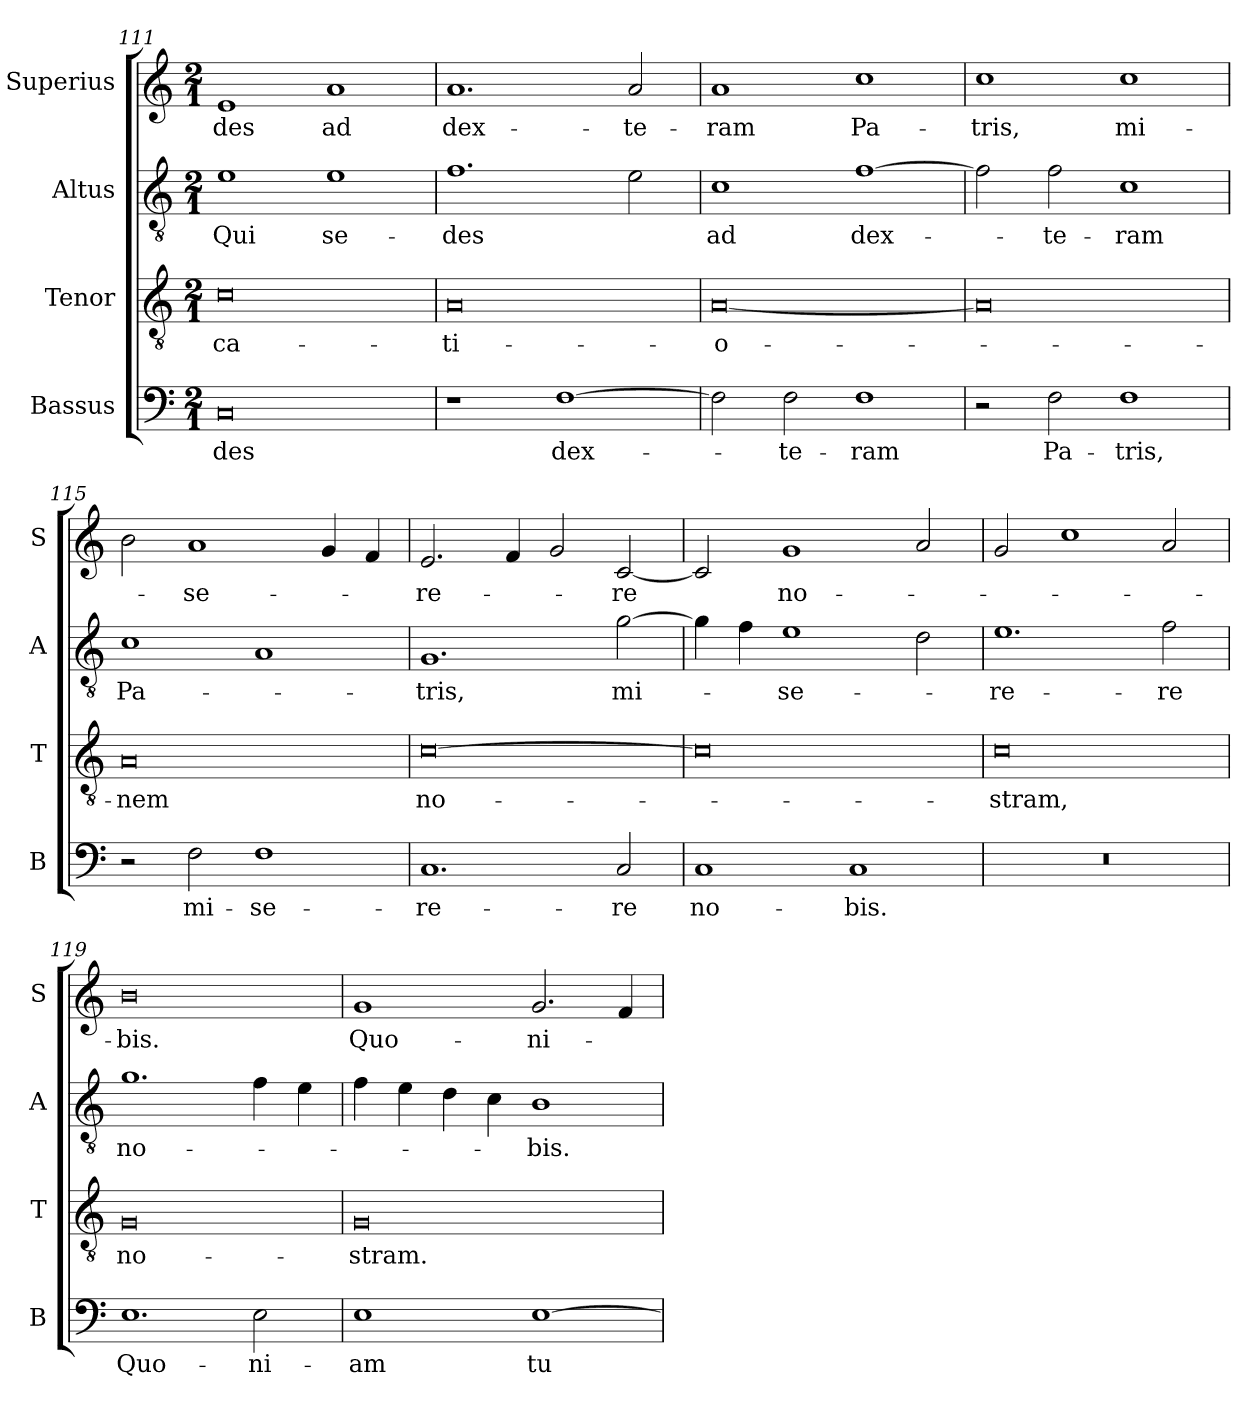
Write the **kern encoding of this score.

**kern	**text	**kern	**text	**kern	**text	**kern	**text
*part4	*part4	*part3	*part3	*part2	*part2	*part1	*part1
*staff4	*staff4	*staff3	*staff3	*staff2	*staff2	*staff1	*staff1
*I"Bassus	*	*I"Tenor	*	*I"Altus	*	*I"Superius	*
*I'B	*	*I'T	*	*I'A	*	*I'S	*
*clefF4	*	*clefGv2	*	*clefGv2	*	*clefG2	*
*k[]	*	*k[]	*	*k[]	*	*k[]	*
*M2/1	*	*M2/1	*	*M2/1	*	*M2/1	*
=111	=111	=111	=111	=111	=111	=111	=111
!	!LO:LY:i	!	!	!	!LO:LY:i	!	!
0C	-des	0c	-ca-	1e	Qui	1e	-des
!	!	!	!	!	!LO:LY:i	!	!
.	.	.	.	1e	se-	1a	ad
=112	=112	=112	=112	=112	=112	=112	=112
!	!	!	!	!	!LO:LY:i	!	!
1r	.	0A	-ti-	1.f	-des	1.a	dex-
!	!LO:LY:i	!	!	!	!	!	!
[1F	dex-	.	.	.	.	.	.
.	.	.	.	2e	.	2a	-te-
=113	=113	=113	=113	=113	=113	=113	=113
!	!	!	!	!	!LO:LY:i	!	!
2F]	.	[0A	-o-	1c	ad	1a	-ram
!	!LO:LY:i	!	!	!	!	!	!
2F	-te-	.	.	.	.	.	.
!	!LO:LY:i	!	!	!	!LO:LY:i	!	!
1F	-ram	.	.	[1f	dex-	1cc	Pa-
=114	=114	=114	=114	=114	=114	=114	=114
2r	.	0A]	.	2f]	.	1cc	-tris,
!	!LO:LY:i	!	!	!	!LO:LY:i	!	!
2F	Pa-	.	.	2f	-te-	.	.
!	!LO:LY:i	!	!	!	!LO:LY:i	!	!
1F	-tris,	.	.	1c	-ram	1cc	mi-
=115	=115	=115	=115	=115	=115	=115	=115
!	!	!	!	!	!LO:LY:i	!	!
2r	.	0A	-nem	1c	Pa-	2b	.
!	!LO:LY:i	!	!	!	!	!	!
2F	mi-	.	.	.	.	1a	-se-
!	!LO:LY:i	!	!	!	!	!	!
1F	-se-	.	.	1A	.	.	.
.	.	.	.	.	.	4g	.
.	.	.	.	.	.	4f	.
=116	=116	=116	=116	=116	=116	=116	=116
!	!LO:LY:i	!	!	!	!LO:LY:i	!	!
1.C	-re-	[0c	no-	1.G	-tris,	2.e	-re-
.	.	.	.	.	.	4f	.
.	.	.	.	.	.	2g	.
!	!LO:LY:i	!	!	!	!LO:LY:i	!	!
2C	-re	.	.	[2g	mi-	[2c	-re
=117	=117	=117	=117	=117	=117	=117	=117
!	!LO:LY:i	!	!	!	!	!	!
1C	no-	0c]	.	4g]	.	2c]	.
.	.	.	.	4f	.	.	.
!	!	!	!	!	!LO:LY:i	!	!
.	.	.	.	1e	-se-	1g	no-
!	!LO:LY:i	!	!	!	!	!	!
1C	-bis.	.	.	.	.	.	.
.	.	.	.	2d	.	2a	.
=118	=118	=118	=118	=118	=118	=118	=118
!	!	!	!	!	!LO:LY:i	!	!
0r	.	0c	-stram,	1.e	-re-	2g	.
.	.	.	.	.	.	1cc	.
!	!	!	!	!	!LO:LY:i	!	!
.	.	.	.	2f	-re	2a	.
=119	=119	=119	=119	=119	=119	=119	=119
!	!LO:LY:i	!	!LO:LY:i	!	!LO:LY:i	!	!
1.E	Quo-	0G	no-	1.g	no-	0b	-bis.
!	!LO:LY:i	!	!	!	!	!	!
2E	-ni-	.	.	4f	.	.	.
.	.	.	.	4e	.	.	.
=120	=120	=120	=120	=120	=120	=120	=120
!	!LO:LY:i	!	!LO:LY:i	!	!	!	!
1E	-am	0G	-stram.	4f	.	1g	Quo-
.	.	.	.	4e	.	.	.
.	.	.	.	4d	.	.	.
.	.	.	.	4c	.	.	.
!	!LO:LY:i	!	!	!	!LO:LY:i	!	!
[1E	tu-	.	.	1B	-bis.	2.g	-ni-
.	.	.	.	.	.	4f	.
=	=	=	=	=	=	=	=
*-	*-	*-	*-	*-	*-	*-	*-
